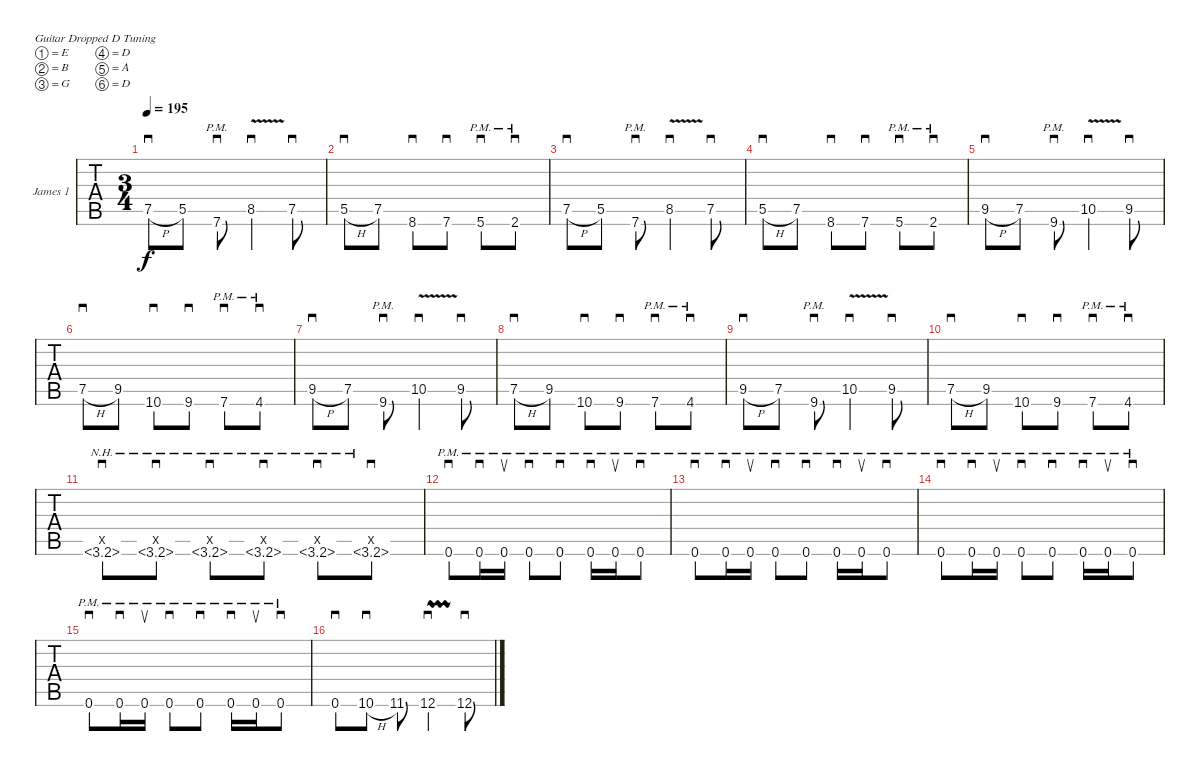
\bracketExtendMode groupsimilarinstruments
\firstSystemTrackNameOrientation horizontal
\otherSystemsTrackNameOrientation horizontal
\track ("Guitar 1" "James 1") {instrument distortionguitar}
\staff {tabs}
\tuning (E4 B3 G3 D3 A2 D2)
\ts (3 4)
\tempo 195
\clef g2
\ks c
7.5{h}.8{sd dy f} 5.5.8 7.6{pm}.8{sd} 8.5{v}.4{sd} 7.5.8{sd} |
5.5{h}.8{sd} 7.5.8 8.6.8{sd} 7.6.8{sd} 5.6{pm}.8{sd} 2.6{pm}.8{sd} |
7.5{h}.8{sd} 5.5.8 7.6{pm}.8{sd} 8.5{v}.4{sd} 7.5.8{sd} |
5.5{h}.8{sd} 7.5.8 8.6.8{sd} 7.6.8{sd} 5.6{pm}.8{sd} 2.6{pm}.8{sd} |
9.5{h}.8{sd} 7.5.8 9.6{pm}.8{sd} 10.5{v}.4{sd} 9.5.8{sd} |
7.5{h}.8{sd} 9.5.8 10.6.8{sd} 9.6.8{sd} 7.6{pm}.8{sd} 4.6{pm}.8{sd} |
9.5{h}.8{sd} 7.5.8 9.6{pm}.8{sd} 10.5{v}.4{sd} 9.5.8{sd} |
7.5{h}.8{sd} 9.5.8 10.6.8{sd} 9.6.8{sd} 7.6{pm}.8{sd} 4.6{pm}.8{sd} |
9.5{h}.8{sd} 7.5.8 9.6{pm}.8{sd} 10.5{v}.4{sd} 9.5.8{sd} |
7.5{h}.8{sd} 9.5.8 10.6.8{sd} 9.6.8{sd} 7.6{pm}.8{sd} 4.6{pm}.8{sd} |
(3.5{st x} 3.6{nh st}).8{sd} (3.5{st x} 3.6{nh st}).8{sd} (3.5{st x} 3.6{nh st}).8{sd} (3.5{st x} 3.6{nh st}).8{sd} (3.5{st x} 3.6{nh st}).8{sd} (3.5{st x} 3.6{nh st}).8{sd} |
0.6{pm}.8{sd} 0.6{pm}.16{sd} 0.6{pm}.16{su} 0.6{pm}.8{sd} 0.6{pm}.8{sd} 0.6{pm}.16{sd} 0.6{pm}.16{su} 0.6{pm}.8{sd} |
0.6{pm}.8{sd} 0.6{pm}.16{sd} 0.6{pm}.16{su} 0.6{pm}.8{sd} 0.6{pm}.8{sd} 0.6{pm}.16{sd} 0.6{pm}.16{su} 0.6{pm}.8{sd} |
0.6{pm}.8{sd} 0.6{pm}.16{sd} 0.6{pm}.16{su} 0.6{pm}.8{sd} 0.6{pm}.8{sd} 0.6{pm}.16{sd} 0.6{pm}.16{su} 0.6{pm}.8{sd} |
0.6{pm}.8{sd} 0.6{pm}.16{sd} 0.6{pm}.16{su} 0.6{pm}.8{sd} 0.6{pm}.8{sd} 0.6{pm}.16{sd} 0.6{pm}.16{su} 0.6{pm}.8{sd} |
0.6.8{sd} 10.6{h}.8{sd} 11.6.8 12.6{vw}.4{sd} 12.6.8{sd}
